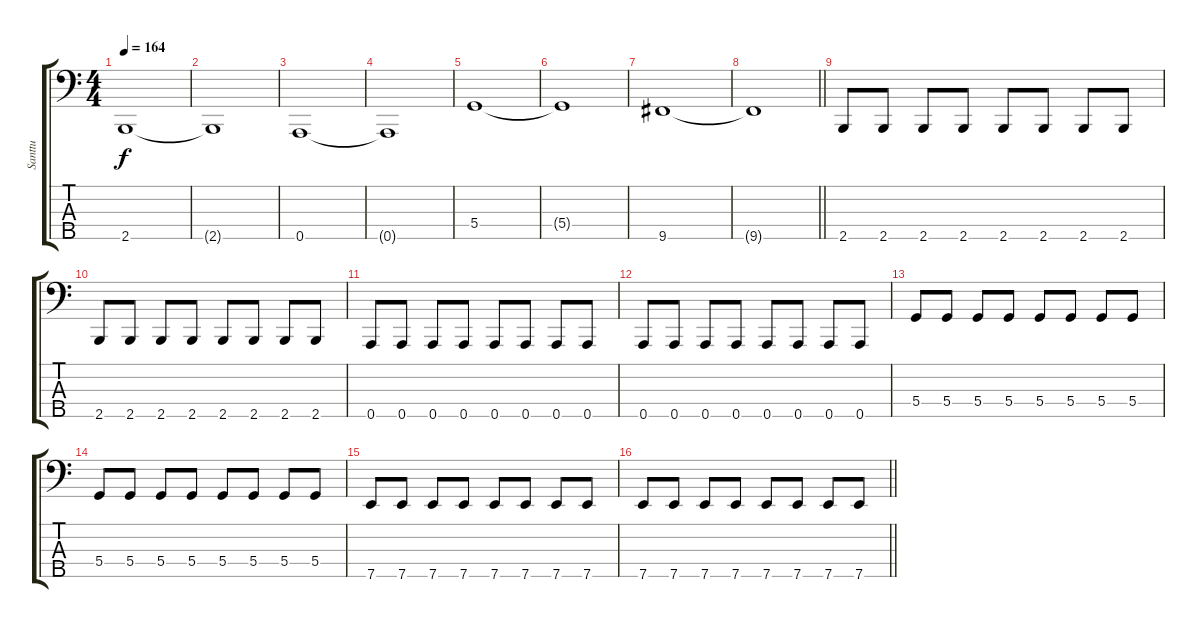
\track ("Santtu" "Santtu") {instrument electricbasspick}
\staff {score tabs}
\tuning (G2 D2 A1 D1 A0) {hide}
\ts (4 4)
\tempo 164
\clef f4
\ks c
2.5.1{dy f} |
2.5{t}.1 |
0.5.1 |
0.5{t}.1 |
5.4.1 |
5.4{t}.1 |
9.5.1 |
\barLineRight lightlight
9.5{t}.1 |
2.5.8 2.5.8 2.5.8 2.5.8 2.5.8 2.5.8 2.5.8 2.5.8 |
2.5.8 2.5.8 2.5.8 2.5.8 2.5.8 2.5.8 2.5.8 2.5.8 |
0.5.8 0.5.8 0.5.8 0.5.8 0.5.8 0.5.8 0.5.8 0.5.8 |
0.5.8 0.5.8 0.5.8 0.5.8 0.5.8 0.5.8 0.5.8 0.5.8 |
5.4.8 5.4.8 5.4.8 5.4.8 5.4.8 5.4.8 5.4.8 5.4.8 |
5.4.8 5.4.8 5.4.8 5.4.8 5.4.8 5.4.8 5.4.8 5.4.8 |
7.5.8 7.5.8 7.5.8 7.5.8 7.5.8 7.5.8 7.5.8 7.5.8 |
\barLineRight lightlight
7.5.8 7.5.8 7.5.8 7.5.8 7.5.8 7.5.8 7.5.8 7.5.8
